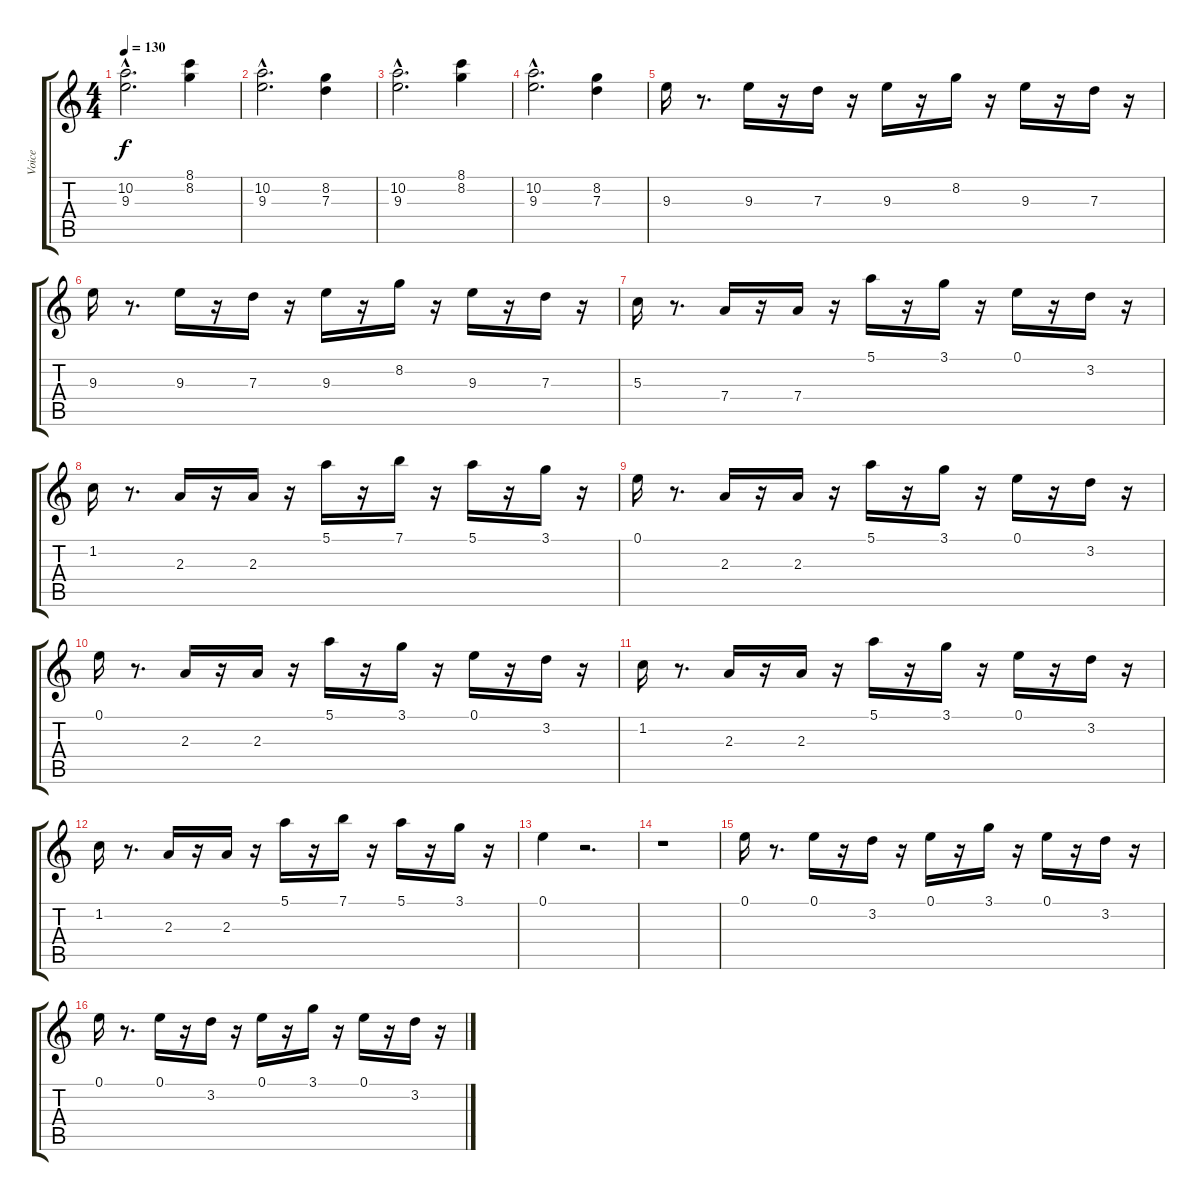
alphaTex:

\track ("Voice" "Voice") {instrument distortionguitar}
\staff {score tabs}
\tuning (E4 B3 G3 D3 A2 E2) {hide}
\ts (4 4)
\tempo 130
\clef g2
\ks c
(10.2{hac} 9.3{hac}).2{d dy f instrument distortionguitar} (8.1 8.2).4 |
(10.2{hac} 9.3{hac}).2{d} (8.2 7.3).4 |
(10.2{hac} 9.3{hac}).2{d} (8.1 8.2).4 |
(10.2{hac} 9.3{hac}).2{d} (8.2 7.3).4 |
9.3.16 r.8{d} 9.3.16 r.16 7.3.16 r.16 9.3.16 r.16 8.2.16 r.16 9.3.16 r.16 7.3.16 r.16 |
9.3.16 r.8{d} 9.3.16 r.16 7.3.16 r.16 9.3.16 r.16 8.2.16 r.16 9.3.16 r.16 7.3.16 r.16 |
5.3.16 r.8{d} 7.4.16 r.16 7.4.16 r.16 5.1.16 r.16 3.1.16 r.16 0.1.16 r.16 3.2.16 r.16 |
1.2.16 r.8{d} 2.3.16 r.16 2.3.16 r.16 5.1.16 r.16 7.1.16 r.16 5.1.16 r.16 3.1.16 r.16 |
0.1.16 r.8{d} 2.3.16 r.16 2.3.16 r.16 5.1.16 r.16 3.1.16 r.16 0.1.16 r.16 3.2.16 r.16 |
0.1.16 r.8{d} 2.3.16 r.16 2.3.16 r.16 5.1.16 r.16 3.1.16 r.16 0.1.16 r.16 3.2.16 r.16 |
1.2.16 r.8{d} 2.3.16 r.16 2.3.16 r.16 5.1.16 r.16 3.1.16 r.16 0.1.16 r.16 3.2.16 r.16 |
1.2.16 r.8{d} 2.3.16 r.16 2.3.16 r.16 5.1.16 r.16 7.1.16 r.16 5.1.16 r.16 3.1.16 r.16 |
0.1.4 r.2{d} |
r.1 |
0.1.16 r.8{d} 0.1.16 r.16 3.2.16 r.16 0.1.16 r.16 3.1.16 r.16 0.1.16 r.16 3.2.16 r.16 |
0.1.16 r.8{d} 0.1.16 r.16 3.2.16 r.16 0.1.16 r.16 3.1.16 r.16 0.1.16 r.16 3.2.16 r.16
